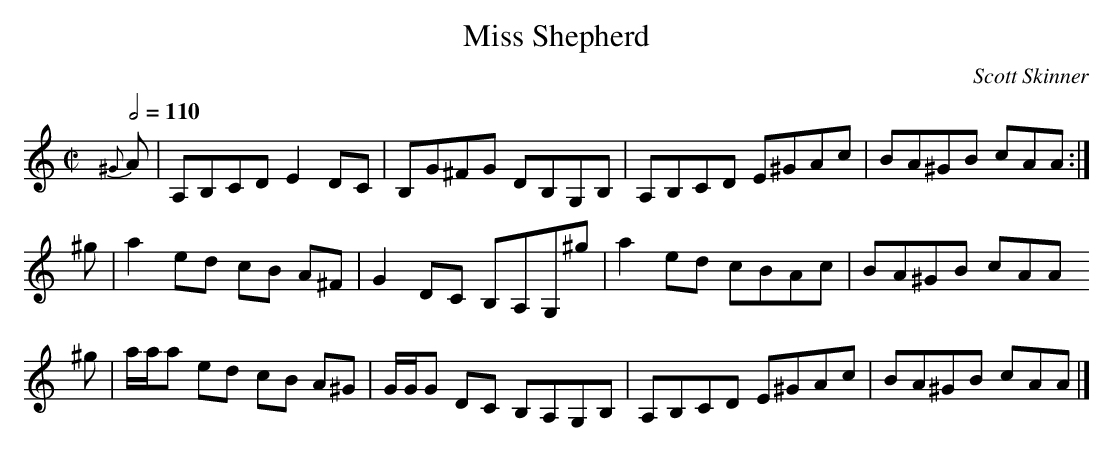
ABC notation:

X:1
T:Miss Shepherd
C:Scott Skinner
M:C|
L:1/8
Q:1/2=110
K:AMin
{^G}A|A,B,``CD E2 DC |B,G``^FG DB,`G,B,|A,B,CD E^GAc|BA^GB cAA:|
   ^g|a2    ed cB A^F|G2    DC B,A,G,^g|a2  ed cB`Ac|BA^GB cAA
   ^g|a/a/a ed cB A^G|G/G/G DC B,A,G,B,|A,B,CD E^GAc|BA^GB cAA|]

and this Swedish hymn tune:
